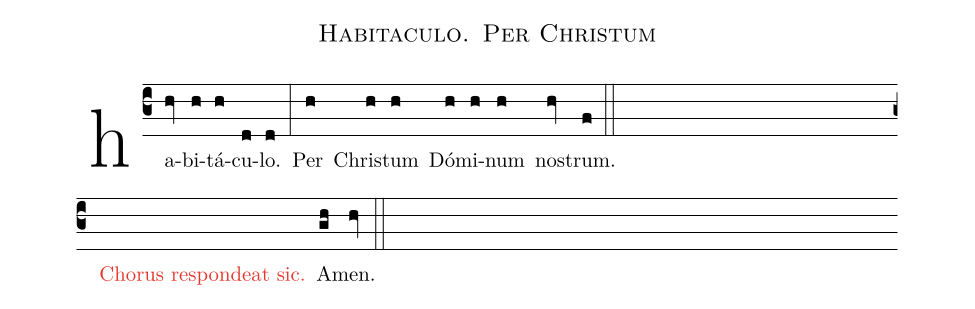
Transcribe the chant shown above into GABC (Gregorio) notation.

name: Habitaculo. Per Christum;
%%
(c3) ha(hv)bi(h)tá(h)cu(d)lo.(d) (:)

Per(h) Chris(h)tum(h) Dó(h)mi(h)num(h) nos(hv)trum.(f) (::Z)

<c>Chorus respondeat sic.</c>()

A(gh)men.(hv) (::)
